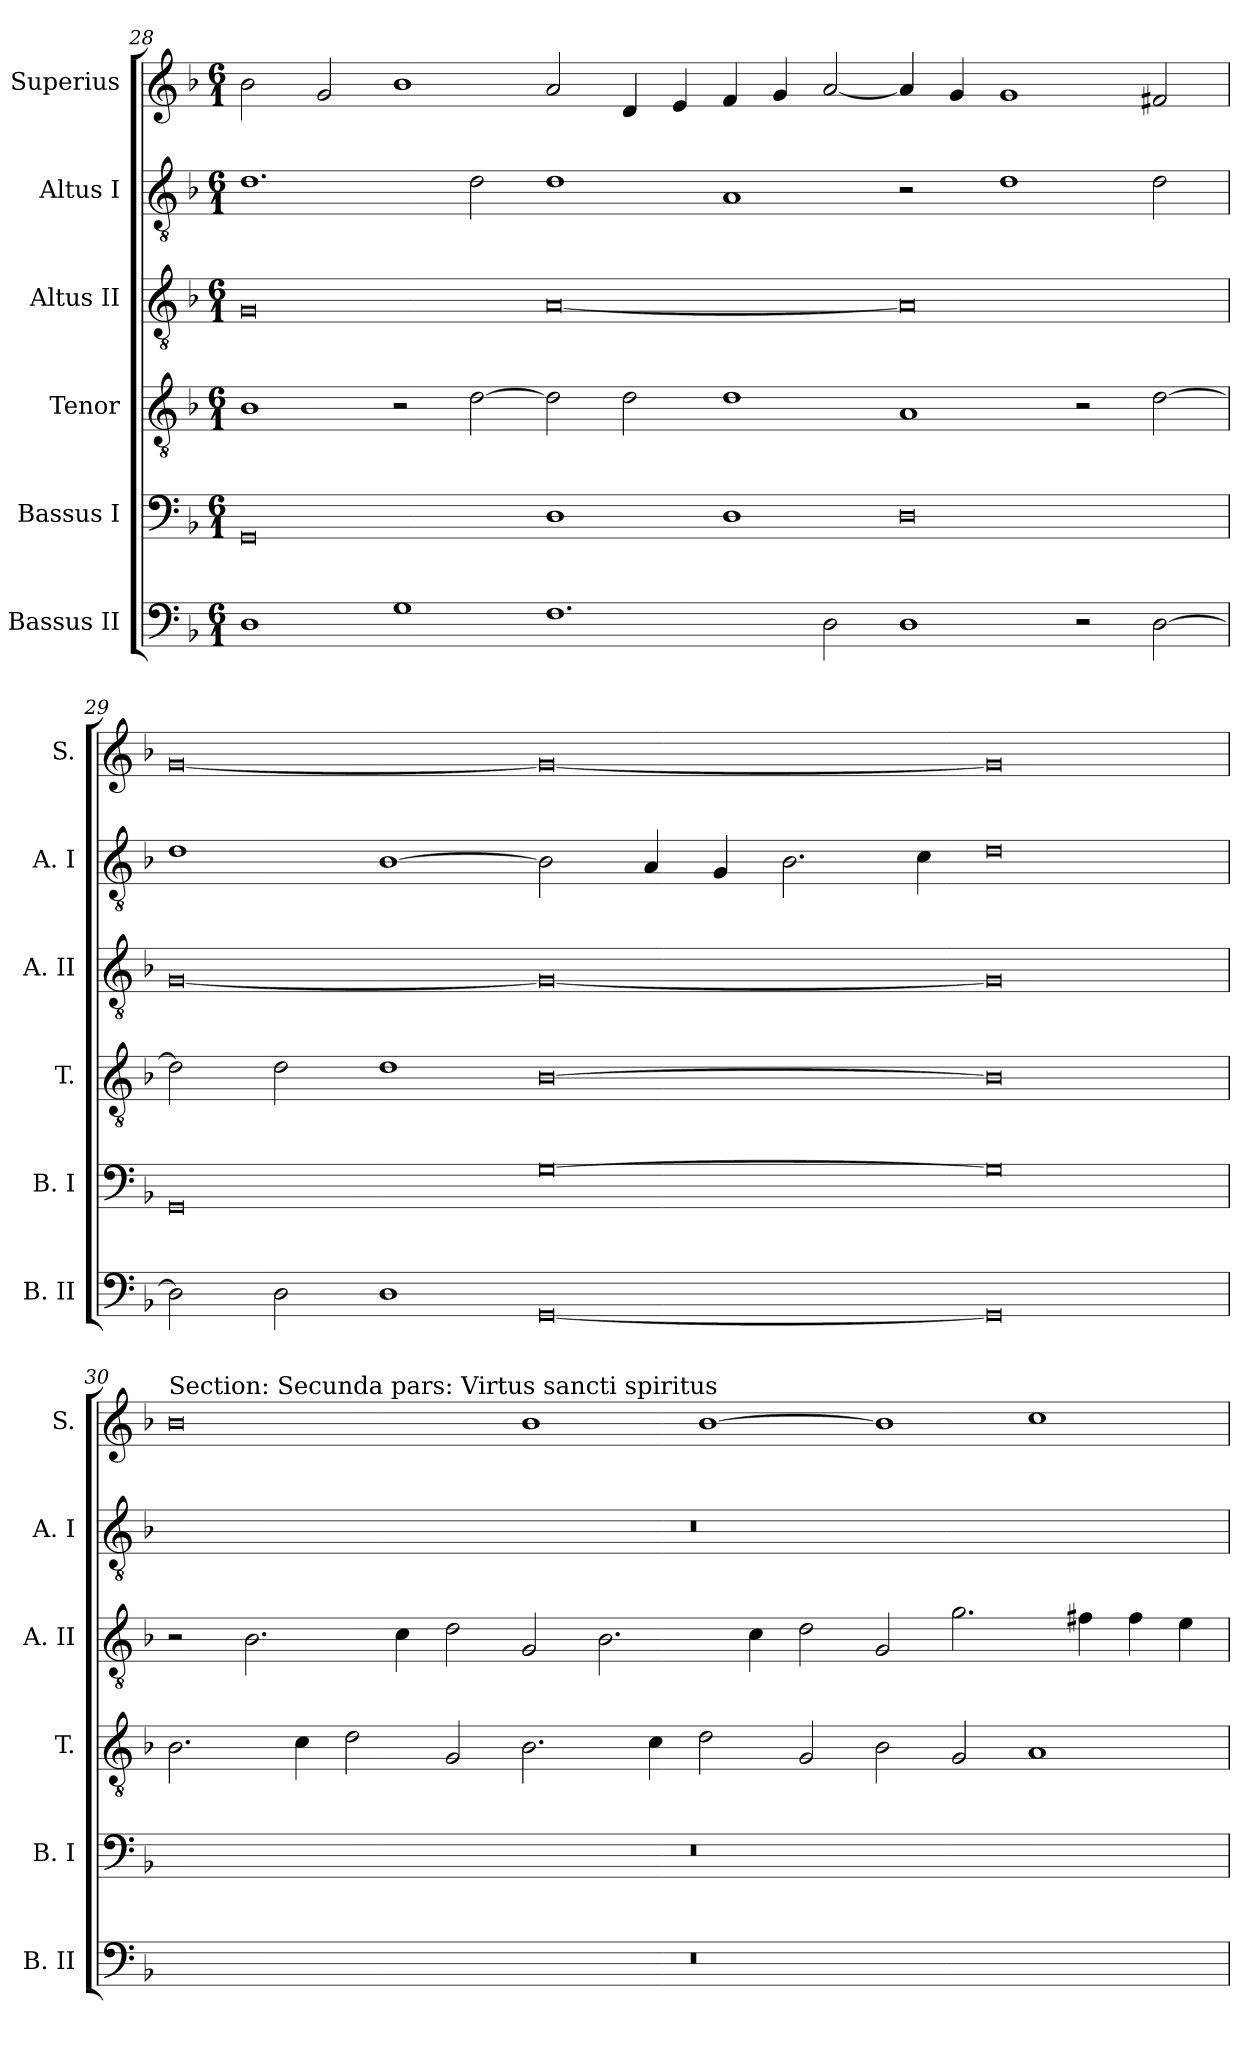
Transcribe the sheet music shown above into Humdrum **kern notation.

**kern	**kern	**kern	**kern	**kern	**kern
*part6	*part5	*part4	*part3	*part2	*part1
*staff6	*staff5	*staff4	*staff3	*staff2	*staff1
*I"Bassus II	*I"Bassus I	*I"Tenor	*I"Altus II	*I"Altus I	*I"Superius
*I'B. II	*I'B.  I	*I'T.	*I'A. II	*I'A. I	*I'S.
*clefF4	*clefF4	*clefGv2	*clefGv2	*clefGv2	*clefG2
*k[b-]	*k[b-]	*k[b-]	*k[b-]	*k[b-]	*k[b-]
*F:	*F:	*F:	*F:	*F:	*F:
*M6/1	*M6/1	*M6/1	*M6/1	*M6/1	*M6/1
=28	=28	=28	=28	=28	=28
1D	0GG	1B-	0G	1.d	2b-\
.	.	.	.	.	2g/
1G	.	2r	.	.	1b-
.	.	[2d\	.	2d\	.
1.F	1D	2d\]	[0A	1d	2a/
.	.	2d\	.	.	4d/
.	.	.	.	.	4e/
.	1D	1d	.	1A	4f/
.	.	.	.	.	4g/
2D\	.	.	.	.	[2a/
1D	0D	1A	0A]	2r	4a/]
.	.	.	.	.	4g/
.	.	.	.	1d	1g
2r	.	2r	.	.	.
[2D\	.	[2d\	.	2d\	2f#i/
!!LO:LB:g=z
=29	=29	=29	=29	=29	=29
2D\]	0GG	2d\]	[0G	1d	[0g
2D\	.	2d\	.	.	.
1D	.	1d	.	[1B-	.
[0GG	[0G	[0B-	0G_	2B-\]	0g_
.	.	.	.	4A/	.
.	.	.	.	4G/	.
.	.	.	.	2.B-\	.
.	.	.	.	4c\	.
0GG]	0G]	0B-]	0G]	0d	0g]
=30	=30	=30	=30	=30	=30
!	!	!	!	!	!LO:TX:a:t=Section&colon; Secunda pars&colon; Virtus sancti spiritus
00.r	00.r	2.B-\	2r	00.r	0b-
.	.	.	2.B-\	.	.
.	.	4c\	.	.	.
.	.	2d\	.	.	.
.	.	.	4c\	.	.
.	.	2G/	2d\	.	.
.	.	2.B-\	2G/	.	1b-
.	.	.	2.B-\	.	.
.	.	4c\	.	.	.
.	.	2d\	.	.	[1b-
.	.	.	4c\	.	.
.	.	2G/	2d\	.	.
.	.	2B-\	2G/	.	1b-]
.	.	2G/	2.g\	.	.
.	.	1A	.	.	1cc
.	.	.	4f#i\	.	.
.	.	.	4f#i\	.	.
.	.	.	4e\	.	.
=	=	=	=	=	=
*-	*-	*-	*-	*-	*-
